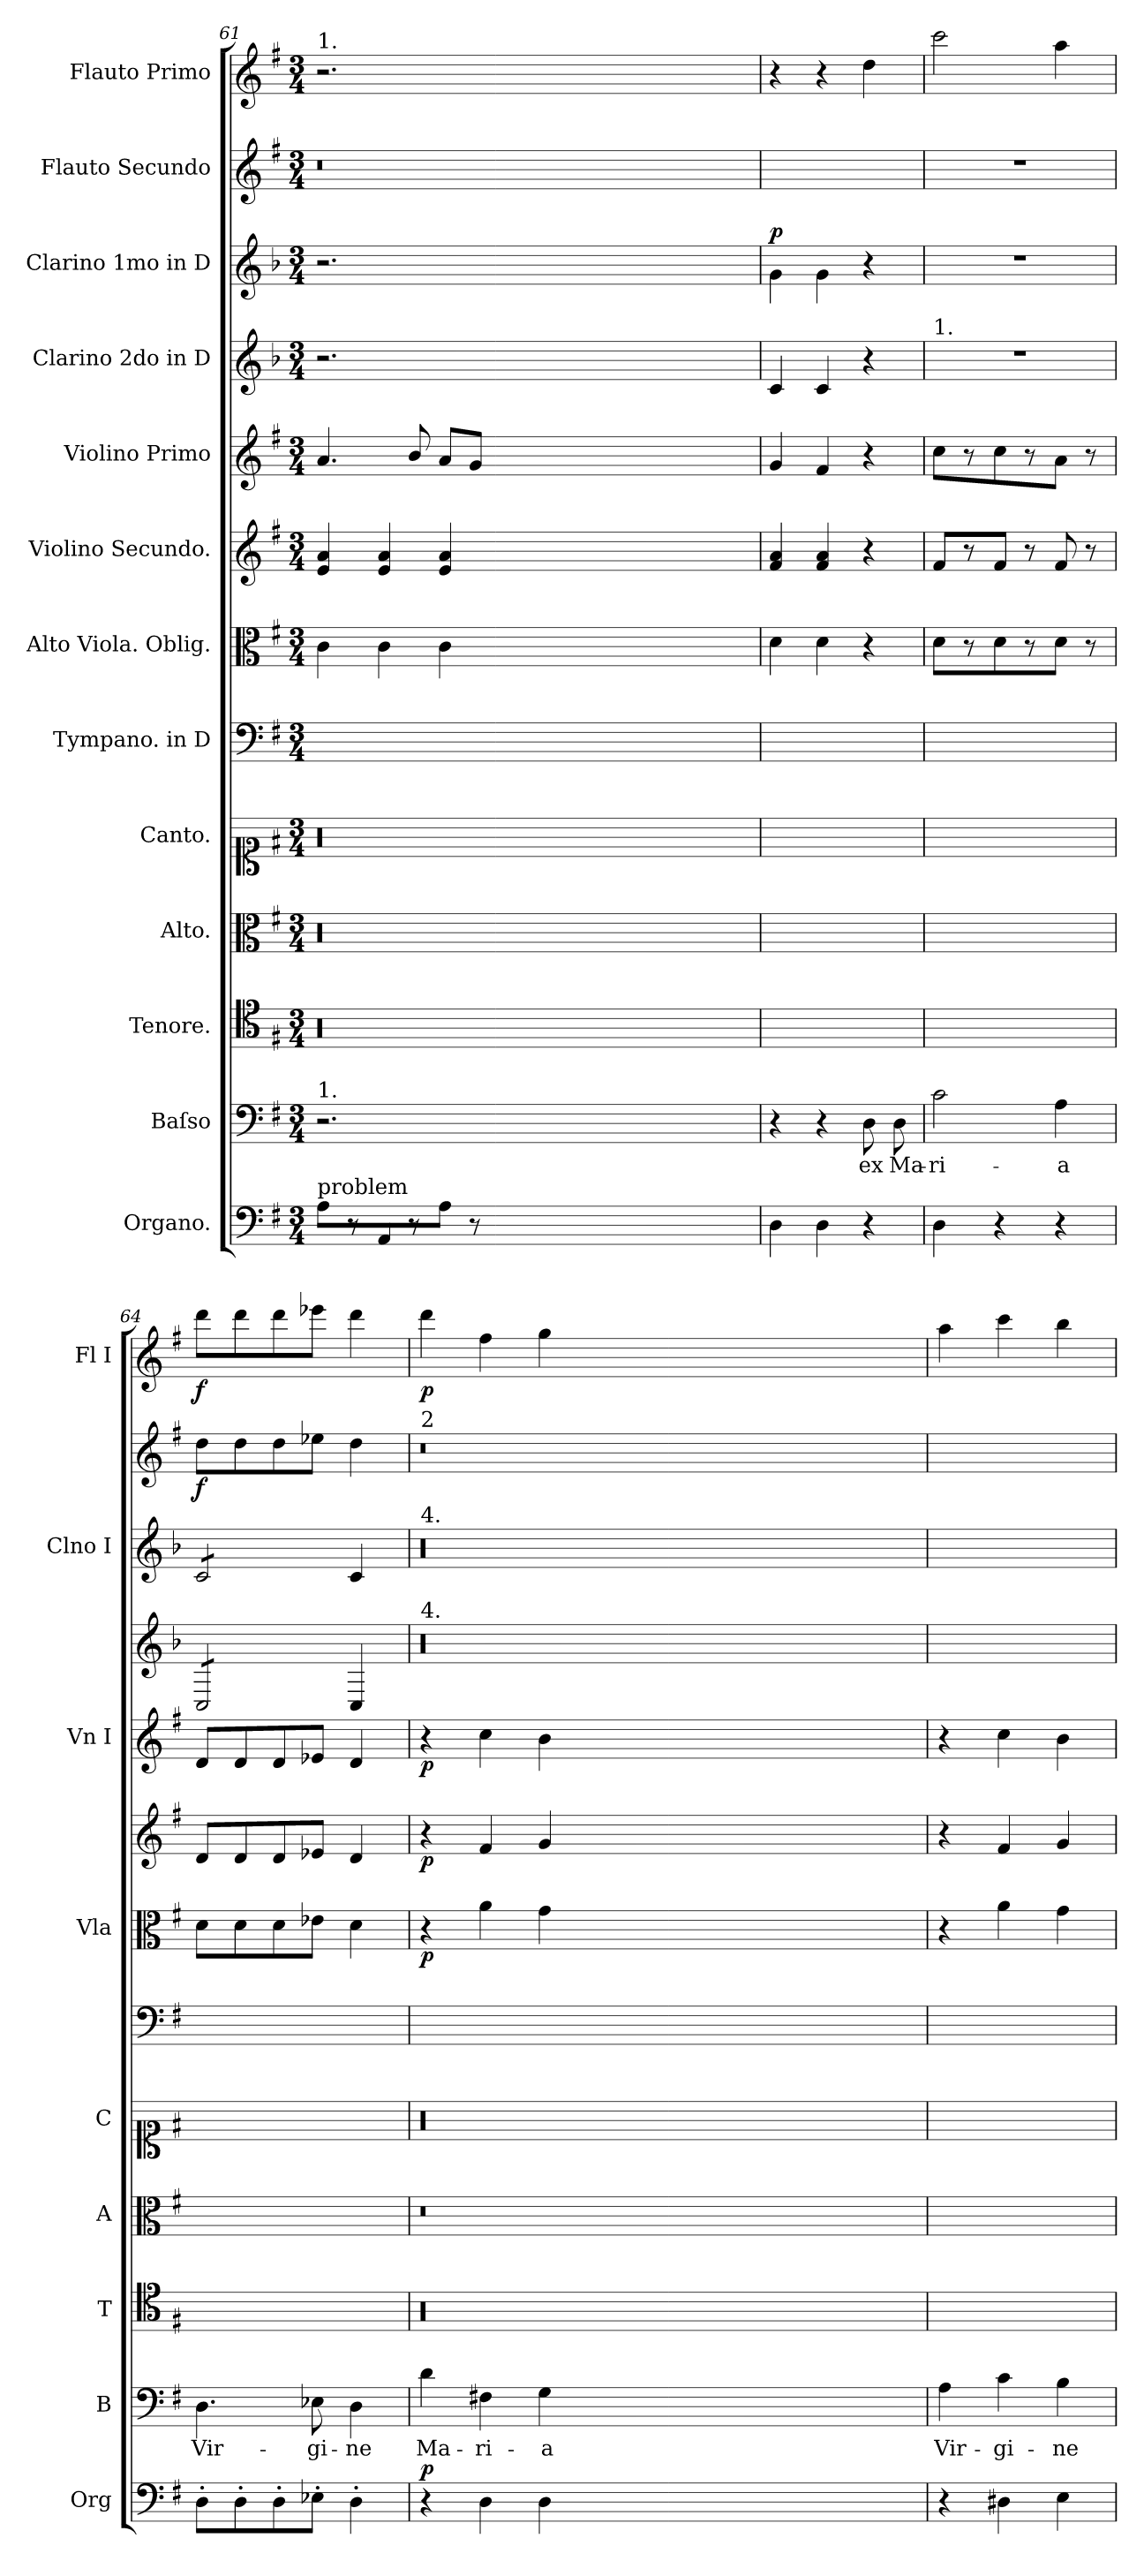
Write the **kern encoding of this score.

**kern	**dynam	**kern	**text	**kern	**kern	**kern	**kern	**kern	**dynam	**kern	**dynam	**kern	**dynam	**kern	**kern	**dynam	**kern	**dynam	**kern	**dynam
*part13	*part13	*part12	*part12	*part11	*part10	*part9	*part8	*part7	*part7	*part6	*part6	*part5	*part5	*part4	*part3	*part3	*part2	*part2	*part1	*part1
*staff13	*staff13	*staff12	*staff12	*staff11	*staff10	*staff9	*staff8	*staff7	*staff7	*staff6	*staff6	*staff5	*staff5	*staff4	*staff3	*staff3	*staff2	*staff2	*staff1	*staff1
*I"Organo.	*	*I"Baſso	*	*I"Tenore.	*I"Alto.	*I"Canto.	*I"Tympano. in D	*I"Alto Viola. Oblig.	*	*I"Violino Secundo.	*	*I"Violino Primo	*	*I"Clarino 2do in D	*I"Clarino 1mo in D	*	*I"Flauto Secundo	*	*I"Flauto Primo	*
*I'Org	*	*I'B	*	*I'T	*I'A	*I'C	*	*I'Vla	*	*	*	*I'Vn I	*	*	*I'Clno I	*	*	*	*I'Fl I	*
*clefF4	*	*clefF4	*	*clefC4	*clefC3	*clefC1	*clefF4	*clefC3	*	*clefG2	*	*clefG2	*	*clefG2	*clefG2	*	*clefG2	*	*clefG2	*
*	*	*	*	*	*	*	*	*	*	*	*	*	*	*ITrd-1c-2	*ITrd-1c-2	*	*	*	*	*
*k[f#]	*	*k[f#]	*	*k[f#]	*k[f#]	*k[f#]	*k[f#]	*k[f#]	*	*k[f#]	*	*k[f#]	*	*k[f#]	*k[f#]	*	*k[f#]	*	*k[f#]	*
*M3/4	*	*M3/4	*	*M3/4	*M3/4	*M3/4	*M3/4	*M3/4	*	*M3/4	*	*M3/4	*	*M3/4	*M3/4	*	*M3/4	*	*M3/4	*
=61	=61	=61	=61	=61	=61	=61	=61	=61	=61	=61	=61	=61	=61	=61	=61	=61	=61	=61	=61	=61
!	!	!	!	!	!	!	!	!	!	!	!	!	!	!	!	!	!	!	!LO:TX:a:t=1.	!
!	!	!LO:TX:a:t=1.	!	!	!	!	!	!	!	!	!	!	!	!	!	!	!	!	!	!
!LO:TX:a:t=problem	!	!	!	!	!	!	!	!	!	!	!	!	!	!	!	!	!	!	!	!
!	!	!	!	!LO:N:vis=00	!LO:N:vis=00	!LO:N:vis=00	!	!	!	!	!	!	!	!	!	!	!LO:N:vis=0	!	!	!
8A\L	.	2.r	.	0.r	0.r	0.r	2.ryy	4c\	.	4e/ 4a/	.	4.a/	.	2.r	2.r	.	1.r	.	2.r	.
8r	.	.	.	.	.	.	.	.	.	.	.	.	.	.	.	.	.	.	.	.
8AA/	.	.	.	.	.	.	.	4c\	.	4e/ 4a/	.	.	.	.	.	.	.	.	.	.
8r	.	.	.	.	.	.	.	.	.	.	.	8b/	.	.	.	.	.	.	.	.
8A\J	.	.	.	.	.	.	.	4c\	.	4e/ 4a/	.	8a/L	.	.	.	.	.	.	.	.
8r	.	.	.	.	.	.	.	.	.	.	.	8g/J	.	.	.	.	.	.	.	.
0ryy	.	0ryy	.	.	.	.	0ryy	0ryy	.	0ryy	.	0ryy	.	0ryy	0ryy	.	.	.	0ryy	.
.	.	.	.	.	.	.	.	.	.	.	.	.	.	.	.	.	1.ryy	.	.	.
4ryy	.	4ryy	.	.	.	.	4ryy	4ryy	.	4ryy	.	4ryy	.	4ryy	4ryy	.	.	.	4ryy	.
=62	=62	=62	=62	=62	=62	=62	=62	=62	=62	=62	=62	=62	=62	=62	=62	=62	=62	=62	=62	=62
!	!	!	!	!	!	!	!	!	!	!	!	!	!	!	!	!LO:DY:a	!	!	!	!
4D\	.	4r	.	2.ryy	2.ryy	2.ryy	2.ryy	4d\	.	4f#/ 4a/	.	4g/	.	4d/	4a\	p	2.ryy	.	4r	.
4D\	.	4r	.	.	.	.	.	4d\	.	4f#/ 4a/	.	4f#/	.	4d/	4a\	.	.	.	4r	.
4r	.	8D\	ex	.	.	.	.	4r	.	4r	.	4r	.	4r	4r	.	.	.	4dd\	.
.	.	8D\	Ma-	.	.	.	.	.	.	.	.	.	.	.	.	.	.	.	.	.
=63	=63	=63	=63	=63	=63	=63	=63	=63	=63	=63	=63	=63	=63	=63	=63	=63	=63	=63	=63	=63
!	!	!	!	!	!	!	!	!	!	!	!	!	!	!LO:TX:a:t=1.	!	!	!	!	!	!
4D\	.	2c\	-ri-	2.ryy	2.ryy	2.ryy	2.ryy	8d\L	.	8f#/L	.	8cc\L	.	2.r	2.r	.	2.r	.	2ccc\	.
.	.	.	.	.	.	.	.	8r	.	8r	.	8r	.	.	.	.	.	.	.	.
4r	.	.	.	.	.	.	.	8d\	.	8f#/J	.	8cc\	.	.	.	.	.	.	.	.
.	.	.	.	.	.	.	.	8r	.	8r	.	8r	.	.	.	.	.	.	.	.
4r	.	4A\	-a	.	.	.	.	8d\J	.	8f#/	.	8a\J	.	.	.	.	.	.	4aa\	.
.	.	.	.	.	.	.	.	8r	.	8r	.	8r	.	.	.	.	.	.	.	.
=64	=64	=64	=64	=64	=64	=64	=64	=64	=64	=64	=64	=64	=64	=64	=64	=64	=64	=64	=64	=64
!	!	!	!	!	!	!	!	!	!	!	!	!	!LO:DY:a	!	!	!	!	!	!	!
*	*	*	*	*	*	*	*	*	*	*	*	*	*	*tremolo	*	*	*	*	*	*
*	*	*	*	*	*	*	*	*	*	*	*	*	*	*	*tremolo	*	*	*	*	*
8D'\L	fo	4.D\	Vir-	2.ryy	2.ryy	2.ryy	2.ryy	8d\L	fo	8d/L	fo	8d/L	fo	8D/L	8d/L	.	8dd\L	f	8ddd\L	f
8D'\	.	.	.	.	.	.	.	8d\	.	8d/	.	8d/	.	8D/	8d/	.	8dd\	.	8ddd\	.
8D'\	.	.	.	.	.	.	.	8d\	.	8d/	.	8d/	.	8D/	8d/	.	8dd\	.	8ddd\	.
8E-X'\J	.	8E-X\	-gi-	.	.	.	.	8e-X\J	.	8e-X/J	.	8e-X/J	.	8D/J	8d/J	.	8ee-X\J	.	8eee-X\J	.
*	*	*	*	*	*	*	*	*	*	*	*	*	*	*	*Xtremolo	*	*	*	*	*
*	*	*	*	*	*	*	*	*	*	*	*	*	*	*Xtremolo	*	*	*	*	*	*
4D'\	.	4D\	-ne	.	.	.	.	4d\	.	4d/	.	4d/	.	4D/	4d/	.	4dd\	.	4ddd\	.
=65	=65	=65	=65	=65	=65	=65	=65	=65	=65	=65	=65	=65	=65	=65	=65	=65	=65	=65	=65	=65
!	!	!	!	!	!	!	!	!	!	!	!	!	!	!	!	!	!LO:TX:a:t=2	!	!	!
!	!	!	!	!	!	!	!	!	!	!	!	!	!	!	!LO:TX:a:t=4.	!	!	!	!	!
!	!	!	!	!	!	!	!	!	!	!	!	!	!	!LO:TX:a:t=4.	!	!	!	!	!	!
!	!LO:DY:a	!	!	!LO:N:vis=00	!	!LO:N:vis=00	!	!	!	!	!	!	!	!LO:N:vis=00	!LO:N:vis=00	!	!LO:N:vis=0	!	!	!
4r	p	4d\	Ma-	0.r	0.r	0.r	2.ryy	4r	p	4r	p	4r	p	0.r	0.r	.	1.r	.	4ddd\	p
4D\	.	4F#X\	-ri-	.	.	.	.	4a\	.	4f#/	.	4cc\	.	.	.	.	.	.	4ff#\	.
4D\	.	4G\	-a	.	.	.	.	4g\	.	4g/	.	4b\	.	.	.	.	.	.	4gg\	.
0ryy	.	0ryy	.	.	.	.	0ryy	0ryy	.	0ryy	.	0ryy	.	.	.	.	.	.	0ryy	.
.	.	.	.	.	.	.	.	.	.	.	.	.	.	.	.	.	1.ryy	.	.	.
4ryy	.	4ryy	.	.	.	.	4ryy	4ryy	.	4ryy	.	4ryy	.	.	.	.	.	.	4ryy	.
=66	=66	=66	=66	=66	=66	=66	=66	=66	=66	=66	=66	=66	=66	=66	=66	=66	=66	=66	=66	=66
4r	.	4A\	Vir-	2.ryy	2.ryy	2.ryy	2.ryy	4r	.	4r	.	4r	.	2.ryy	2.ryy	.	2.ryy	.	4aa\	.
4D#X\	.	4c\	-gi-	.	.	.	.	4a\	.	4f#/	.	4cc\	.	.	.	.	.	.	4ccc\	.
4E\	.	4B\	-ne	.	.	.	.	4g\	.	4g/	.	4b\	.	.	.	.	.	.	4bb\	.
=	=	=	=	=	=	=	=	=	=	=	=	=	=	=	=	=	=	=	=	=
*-	*-	*-	*-	*-	*-	*-	*-	*-	*-	*-	*-	*-	*-	*-	*-	*-	*-	*-	*-	*-
